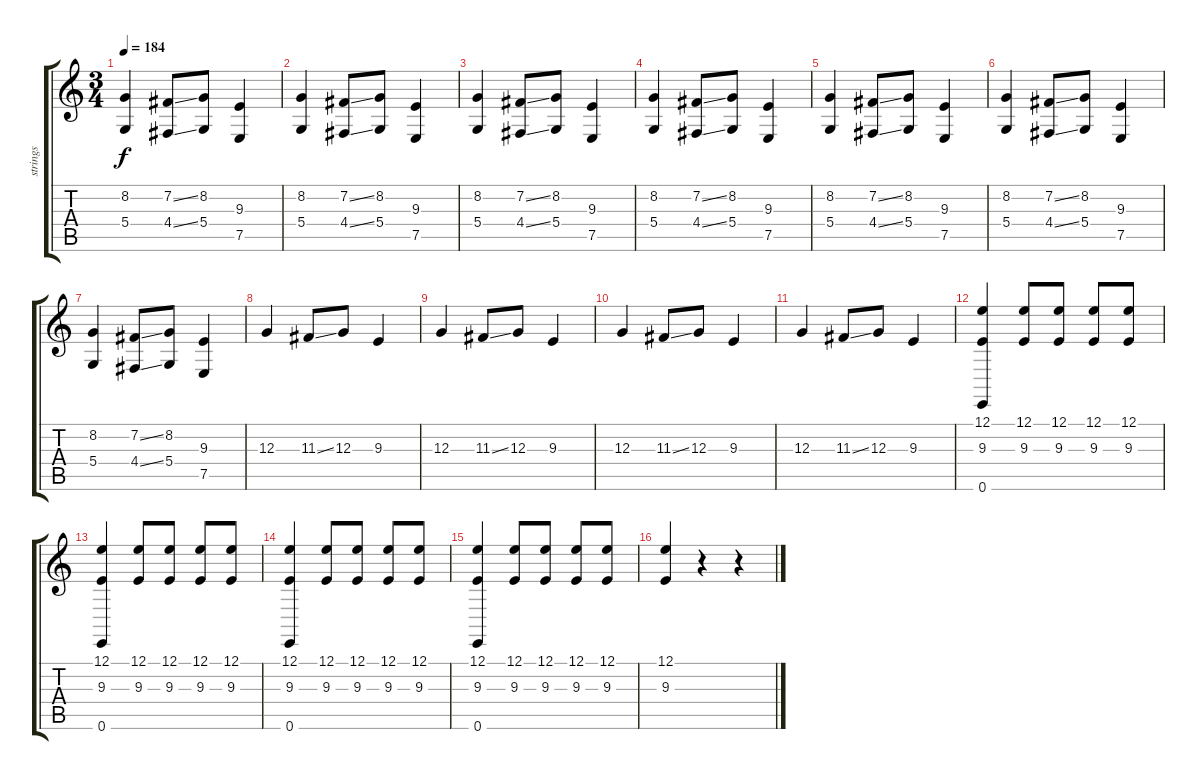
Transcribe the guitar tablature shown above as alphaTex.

\track ("strings" "strings") {instrument viola}
\staff {score tabs}
\tuning (E4 B3 G3 D3 A2 E2) {hide}
\ts (3 4)
\tempo 184
\clef g2
\ks c
(8.2 5.4).4{dy f} (7.2{ss} 4.4{ss}).8 (8.2 5.4).8 (9.3 7.5).4 |
(8.2 5.4).4 (7.2{ss} 4.4{ss}).8 (8.2 5.4).8 (9.3 7.5).4 |
(8.2 5.4).4 (7.2{ss} 4.4{ss}).8 (8.2 5.4).8 (9.3 7.5).4 |
(8.2 5.4).4 (7.2{ss} 4.4{ss}).8 (8.2 5.4).8 (9.3 7.5).4 |
(8.2 5.4).4 (7.2{ss} 4.4{ss}).8 (8.2 5.4).8 (9.3 7.5).4 |
(8.2 5.4).4 (7.2{ss} 4.4{ss}).8 (8.2 5.4).8 (9.3 7.5).4 |
(8.2 5.4).4 (7.2{ss} 4.4{ss}).8 (8.2 5.4).8 (9.3 7.5).4 |
12.3.4 11.3{ss}.8 12.3.8 9.3.4 |
12.3.4 11.3{ss}.8 12.3.8 9.3.4 |
12.3.4 11.3{ss}.8 12.3.8 9.3.4 |
12.3.4 11.3{ss}.8 12.3.8 9.3.4 |
(12.1 9.3 0.6).4 (12.1 9.3).8 (12.1 9.3).8 (12.1 9.3).8 (12.1 9.3).8 |
(12.1 9.3 0.6).4 (12.1 9.3).8 (12.1 9.3).8 (12.1 9.3).8 (12.1 9.3).8 |
(12.1 9.3 0.6).4 (12.1 9.3).8 (12.1 9.3).8 (12.1 9.3).8 (12.1 9.3).8 |
(12.1 9.3 0.6).4 (12.1 9.3).8 (12.1 9.3).8 (12.1 9.3).8 (12.1 9.3).8 |
(12.1 9.3).4 r.4 r.4
